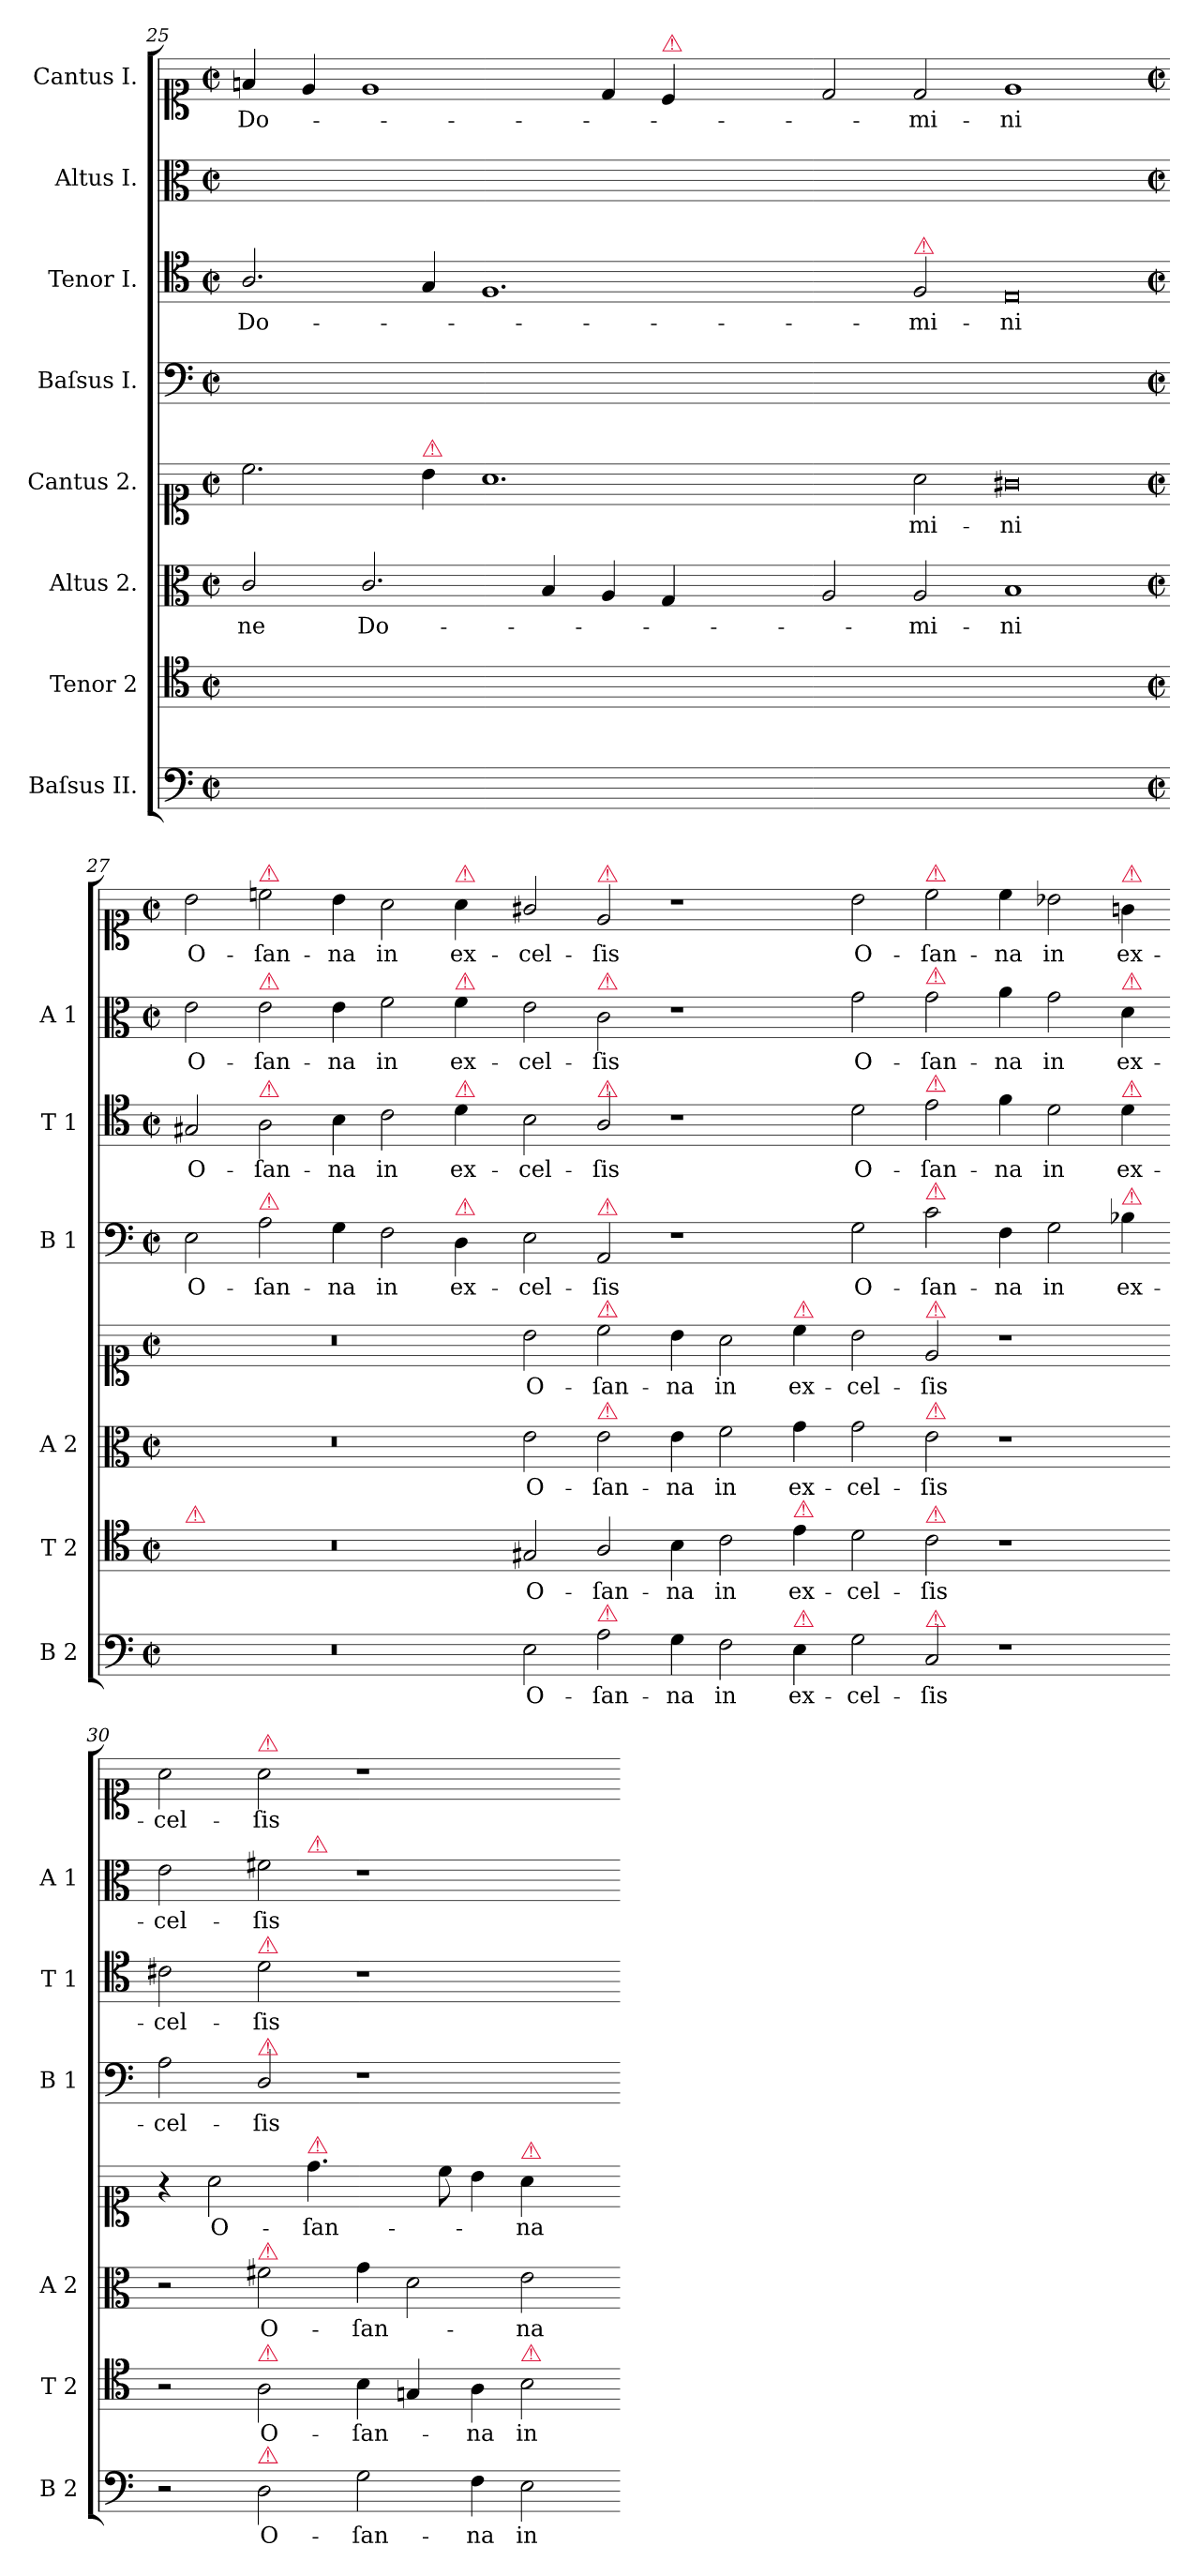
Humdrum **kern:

**kern	**text	**kern	**text	**kern	**text	**kern	**text	**kern	**text	**kern	**text	**kern	**text	**kern	**text
*part8	*part8	*part7	*part7	*part6	*part6	*part5	*part5	*part4	*part4	*part3	*part3	*part2	*part2	*part1	*part1
*staff8	*staff8	*staff7	*staff7	*staff6	*staff6	*staff5	*staff5	*staff4	*staff4	*staff3	*staff3	*staff2	*staff2	*staff1	*staff1
*I"Baſsus II.	*	*I"Tenor 2	*	*I"Altus 2.	*	*I"Cantus 2.	*	*I"Baſsus I.	*	*I"Tenor I.	*	*I"Altus I.	*	*I"Cantus I.	*
*I'B 2	*	*I'T 2	*	*I'A 2	*	*	*	*I'B 1	*	*I'T 1	*	*I'A 1	*	*	*
*clefF4	*	*clefC4	*	*clefC3	*	*clefC1	*	*clefF4	*	*clefC4	*	*clefC3	*	*clefC1	*
*k[]	*	*k[]	*	*k[]	*	*k[]	*	*k[]	*	*k[]	*	*k[]	*	*k[]	*
*a:	*	*a:	*	*a:	*	*a:	*	*a:	*	*a:	*	*a:	*	*a:	*
*M2/1	*	*M2/1	*	*M2/1	*	*M2/1	*	*M2/1	*	*M2/1	*	*M2/1	*	*M2/1	*
*met(c|)	*	*met(c|)	*	*met(c|)	*	*met(c|)	*	*met(c|)	*	*met(c|)	*	*met(c|)	*	*met(c|)	*
=25	=25	=25	=25	=25	=25	=25	=25	=25	=25	=25	=25	=25	=25	=25	=25
!	!	!	!	!	!LO:LY:i	!	!	!	!	!	!LO:LY:i	!	!	!	!
0ryy	.	0ryy	.	2c/	-ne	2.cc\	.	0ryy	.	2.A/	Do-	0ryy	.	4fn/	Do-
.	.	.	.	.	.	.	.	.	.	.	.	.	.	4e/	.
!	!	!	!	!	!LO:LY:i	!	!	!	!	!	!	!	!	!	!
.	.	.	.	2.c/	Do-	.	.	.	.	.	.	.	.	1e	.
!	!	!	!	!	!	!LO:TX:a:color=crimson:t=⚠	!	!	!	!	!	!	!	!	!
.	.	.	.	.	.	4b\	.	.	.	4G/	.	.	.	.	.
.	.	.	.	.	.	1.a	.	.	.	1.F	.	.	.	.	.
.	.	.	.	4B/	.	.	.	.	.	.	.	.	.	.	.
.	.	.	.	4A/	.	.	.	.	.	.	.	.	.	4d/	.
!	!	!	!	!	!	!	!	!	!	!	!	!	!	!LO:TX:a:color=crimson:t=⚠	!
.	.	.	.	4G/	.	.	.	.	.	.	.	.	.	4c/	.
2ryy	.	2ryy	.	2ryy	.	.	.	2ryy	.	.	.	2ryy	.	2ryy	.
=26-	=26-	=26-	=26-	=26-	=26-	=26-	=26-	=26-	=26-	=26-	=26-	=26-	=26-	=26-	=26-
0ryy	.	0ryy	.	2A/	.	2ryy	.	0ryy	.	2ryy	.	0ryy	.	2d/	.
!	!	!	!	!	!	!	!	!	!	!LO:TX:a:color=crimson:t=⚠	!	!	!	!	!
!	!	!	!	!	!LO:LY:i	!	!LO:LY:i	!	!	!	!LO:LY:i	!	!	!	!
.	.	.	.	2A/	-mi-	2a\	-mi-	.	.	2F/	-mi-	.	.	2d/	-mi-
!	!	!	!	!	!LO:LY:i	!LO:N:vis=0	!LO:LY:i	!	!	!LO:N:vis=0	!LO:LY:i	!	!	!	!
.	.	.	.	1B	-ni	1g#X	-ni	.	.	1E	-ni	.	.	1e	-ni
=27-	=27-	=27-	=27-	=27-	=27-	=27-	=27-	=27-	=27-	=27-	=27-	=27-	=27-	=27-	=27-
*M2/1	*	*M2/1	*	*M2/1	*	*M2/1	*	*M2/1	*	*M2/1	*	*M2/1	*	*M2/1	*
*met(c|)	*	*met(c|)	*	*met(c|)	*	*met(c|)	*	*met(c|)	*	*met(c|)	*	*met(c|)	*	*met(c|)	*
!	!	!LO:TX:a:color=crimson:t=⚠	!	!	!	!	!	!	!	!	!	!	!	!	!
0r	.	0r	.	0r	.	0r	.	2E	O-	2G#X/	O-	2e	O-	2b\	O-
!	!	!	!	!	!	!	!	!	!	!	!	!	!	!LO:TX:a:color=crimson:t=⚠	!
!	!	!	!	!	!	!	!	!	!	!	!	!LO:TX:a:color=crimson:t=⚠	!	!	!
!	!	!	!	!	!	!	!	!	!	!LO:TX:a:color=crimson:t=⚠	!	!	!	!	!
!	!	!	!	!	!	!	!	!LO:TX:a:color=crimson:t=⚠	!	!	!	!	!	!	!
.	.	.	.	.	.	.	.	2A	-ſan-	2A\	-ſan-	2e	-ſan-	2ccn\	-ſan-
.	.	.	.	.	.	.	.	4G	-na	4B\	-na	4e	-na	4b\	-na
.	.	.	.	.	.	.	.	2F	in	2c\	in	2f	in	2a\	in
!	!	!	!	!	!	!	!	!	!	!	!	!	!	!LO:TX:a:color=crimson:t=⚠	!
!	!	!	!	!	!	!	!	!	!	!	!	!LO:TX:a:color=crimson:t=⚠	!	!	!
!	!	!	!	!	!	!	!	!	!	!LO:TX:a:color=crimson:t=⚠	!	!	!	!	!
!	!	!	!	!	!	!	!	!LO:TX:a:color=crimson:t=⚠	!	!	!	!	!	!	!
.	.	.	.	.	.	.	.	4D	ex-	4d\	ex-	4f	ex-	4a\	ex-
=28-	=28-	=28-	=28-	=28-	=28-	=28-	=28-	=28-	=28-	=28-	=28-	=28-	=28-	=28-	=28-
2E	O-	2G#X	O-	2e\	O-	2b\	O-	2E	-cel-	2B\	-cel-	2e	-cel-	2g#X/	-cel-
!	!	!	!	!	!	!	!	!	!	!	!	!	!	!LO:TX:a:color=crimson:t=⚠	!
!	!	!	!	!	!	!	!	!	!	!	!	!LO:TX:a:color=crimson:t=⚠	!	!	!
!	!	!	!	!	!	!	!	!	!	!LO:TX:a:color=crimson:t=⚠	!	!	!	!	!
!	!	!	!	!	!	!	!	!LO:TX:a:color=crimson:t=⚠	!	!	!	!	!	!	!
!	!	!	!	!	!	!LO:TX:a:color=crimson:t=⚠	!	!	!	!	!	!	!	!	!
!	!	!	!	!LO:TX:a:color=crimson:t=⚠	!	!	!	!	!	!	!	!	!	!	!
!LO:TX:a:color=crimson:t=⚠	!	!	!	!	!	!	!	!	!	!	!	!	!	!	!
2A	-ſan-	2A/	-ſan-	2e\	-ſan-	2cc\	-ſan-	2AA	-ſis	2A/	-ſis	2c	-ſis	2e/	-ſis
4G	-na	4B	-na	4e\	-na	4b\	-na	1r	.	1r	.	1r	.	1r	.
2F	in	2c	in	2f\	in	2a\	in	.	.	.	.	.	.	.	.
!	!	!	!	!	!	!LO:TX:a:color=crimson:t=⚠	!	!	!	!	!	!	!	!	!
!	!	!LO:TX:a:color=crimson:t=⚠	!	!	!	!	!	!	!	!	!	!	!	!	!
!LO:TX:a:color=crimson:t=⚠	!	!	!	!	!	!	!	!	!	!	!	!	!	!	!
4E	ex-	4e	ex-	4g\	ex-	4cc\	ex-	.	.	.	.	.	.	.	.
=29-	=29-	=29-	=29-	=29-	=29-	=29-	=29-	=29-	=29-	=29-	=29-	=29-	=29-	=29-	=29-
!	!	!	!	!	!	!	!	!	!LO:LY:i	!	!LO:LY:i	!	!LO:LY:i	!	!LO:LY:i
2G	-cel-	2d	-cel-	2g\	-cel-	2b\	-cel-	2G	O-	2d\	O-	2g	O-	2b\	O-
!	!	!	!	!	!	!	!	!	!	!	!	!	!	!LO:TX:a:color=crimson:t=⚠	!
!	!	!	!	!	!	!	!	!	!	!	!	!LO:TX:a:color=crimson:t=⚠	!	!	!
!	!	!	!	!	!	!	!	!	!	!LO:TX:a:color=crimson:t=⚠	!	!	!	!	!
!	!	!	!	!	!	!	!	!LO:TX:a:color=crimson:t=⚠	!	!	!	!	!	!	!
!	!	!	!	!	!	!LO:TX:a:color=crimson:t=⚠	!	!	!	!	!	!	!	!	!
!	!	!	!	!LO:TX:a:color=crimson:t=⚠	!	!	!	!	!	!	!	!	!	!	!
!	!	!LO:TX:a:color=crimson:t=⚠	!	!	!	!	!	!	!	!	!	!	!	!	!
!LO:TX:a:color=crimson:t=⚠	!	!	!	!	!	!	!	!	!	!	!	!	!	!	!
!	!	!	!	!	!	!	!	!	!LO:LY:i	!	!LO:LY:i	!	!LO:LY:i	!	!LO:LY:i
2C	-ſis	2c	-ſis	2e\	-ſis	2e/	-ſis	2c	-ſan-	2e\	-ſan-	2g	-ſan-	2cc\	-ſan-
!	!	!	!	!	!	!	!	!	!LO:LY:i	!	!LO:LY:i	!	!LO:LY:i	!	!LO:LY:i
1r	.	1r	.	1r	.	1r	.	4F	-na	4f\	-na	4a	-na	4cc\	-na
!	!	!	!	!	!	!	!	!	!LO:LY:i	!	!LO:LY:i	!	!LO:LY:i	!	!LO:LY:i
.	.	.	.	.	.	.	.	2G	in	2d\	in	2g	in	2b-X\	in
!	!	!	!	!	!	!	!	!	!	!	!	!	!	!LO:TX:a:color=crimson:t=⚠	!
!	!	!	!	!	!	!	!	!	!	!	!	!LO:TX:a:color=crimson:t=⚠	!	!	!
!	!	!	!	!	!	!	!	!	!	!LO:TX:a:color=crimson:t=⚠	!	!	!	!	!
!	!	!	!	!	!	!	!	!LO:TX:a:color=crimson:t=⚠	!	!	!	!	!	!	!
!	!	!	!	!	!	!	!	!	!LO:LY:i	!	!LO:LY:i	!	!LO:LY:i	!	!LO:LY:i
.	.	.	.	.	.	.	.	4B-X	ex-	4d\	ex-	4d	ex-	4gn\	ex-
=30-	=30-	=30-	=30-	=30-	=30-	=30-	=30-	=30-	=30-	=30-	=30-	=30-	=30-	=30-	=30-
!	!	!	!	!	!	!	!	!	!LO:LY:i	!	!LO:LY:i	!	!LO:LY:i	!	!LO:LY:i
*	*	*	*	*	*	*	*	*	*	*	*	*^	*	*	*
2r	.	2r	.	2r	.	4r	.	2A	-cel-	2c#X\	-cel-	2e	2.ryy	-cel-	2a\	-cel-
!	!	!	!	!	!	!	!LO:LY:i	!	!	!	!	!	!	!	!	!
.	.	.	.	.	.	2a\	O-	.	.	.	.	.	.	.	.	.
!	!	!	!	!	!	!	!	!	!	!	!	!	!	!	!LO:TX:a:color=crimson:t=⚠	!
!	!	!	!	!	!	!	!	!	!	!LO:TX:a:color=crimson:t=⚠	!	!	!	!	!	!
!	!	!	!	!	!	!	!	!LO:TX:a:color=crimson:t=⚠	!	!	!	!	!	!	!	!
!	!	!	!	!LO:TX:a:color=crimson:t=⚠	!	!	!	!	!	!	!	!	!	!	!	!
!	!	!LO:TX:a:color=crimson:t=⚠	!	!	!	!	!	!	!	!	!	!	!	!	!	!
!LO:TX:a:color=crimson:t=⚠	!	!	!	!	!	!	!	!	!	!	!	!	!	!	!	!
!	!LO:LY:i	!	!LO:LY:i	!	!LO:LY:i	!	!	!	!LO:LY:i	!	!LO:LY:i	!	!	!LO:LY:i	!	!LO:LY:i
2D	O-	2A	O-	2f#X\	O-	.	.	2D/	-ſis	2d\	-ſis	2f#X	.	-ſis	2a\	-ſis
!	!	!	!	!	!	!	!	!	!	!	!	!	!LO:TX:a:color=crimson:t=⚠	!	!	!
!	!	!	!	!	!	!LO:TX:a:color=crimson:t=⚠	!	!	!	!	!	!	!	!	!	!
!	!	!	!	!	!	!LO:N:vis=4.	!LO:LY:i	!	!	!	!	!	!	!	!	!
.	.	.	.	.	.	2dd\	-ſan-	.	.	.	.	.	1.ryy	.	.	.
!	!LO:LY:i	!	!LO:LY:i	!	!LO:LY:i	!	!	!	!	!	!	!	!	!	!	!
2G	-ſan-	4B	-ſan-	4g\	-ſan-	.	.	1r	.	1r	.	1r	.	.	1r	.
.	.	4Gn	.	2d\	.	8ryy	.	.	.	.	.	.	.	.	.	.
.	.	.	.	.	.	8cc\	.	.	.	.	.	.	.	.	.	.
!	!LO:LY:i	!	!LO:LY:i	!	!	!	!	!	!	!	!	!	!	!	!	!
4F	-na	4A	-na	.	.	4b\	.	.	.	.	.	.	.	.	.	.
!	!	!	!	!	!	!LO:TX:a:color=crimson:t=⚠	!	!	!	!	!	!	!	!	!	!
!	!	!LO:TX:a:color=crimson:t=⚠	!	!	!	!	!	!	!	!	!	!	!	!	!	!
!	!LO:LY:i	!	!LO:LY:i	!	!LO:LY:i	!	!LO:LY:i	!	!	!	!	!	!	!	!	!
2E	in	2B	in	2e\	-na	4a\	-na	.	.	.	.	.	.	.	.	.
.	.	.	.	.	.	4ryy	.	4ryy	.	4ryy	.	4ryy	.	.	4ryy	.
*	*	*	*	*	*	*	*	*	*	*	*	*v	*v	*	*	*
=-	=-	=-	=-	=-	=-	=-	=-	=-	=-	=-	=-	=-	=-	=-	=-
*-	*-	*-	*-	*-	*-	*-	*-	*-	*-	*-	*-	*-	*-	*-	*-
